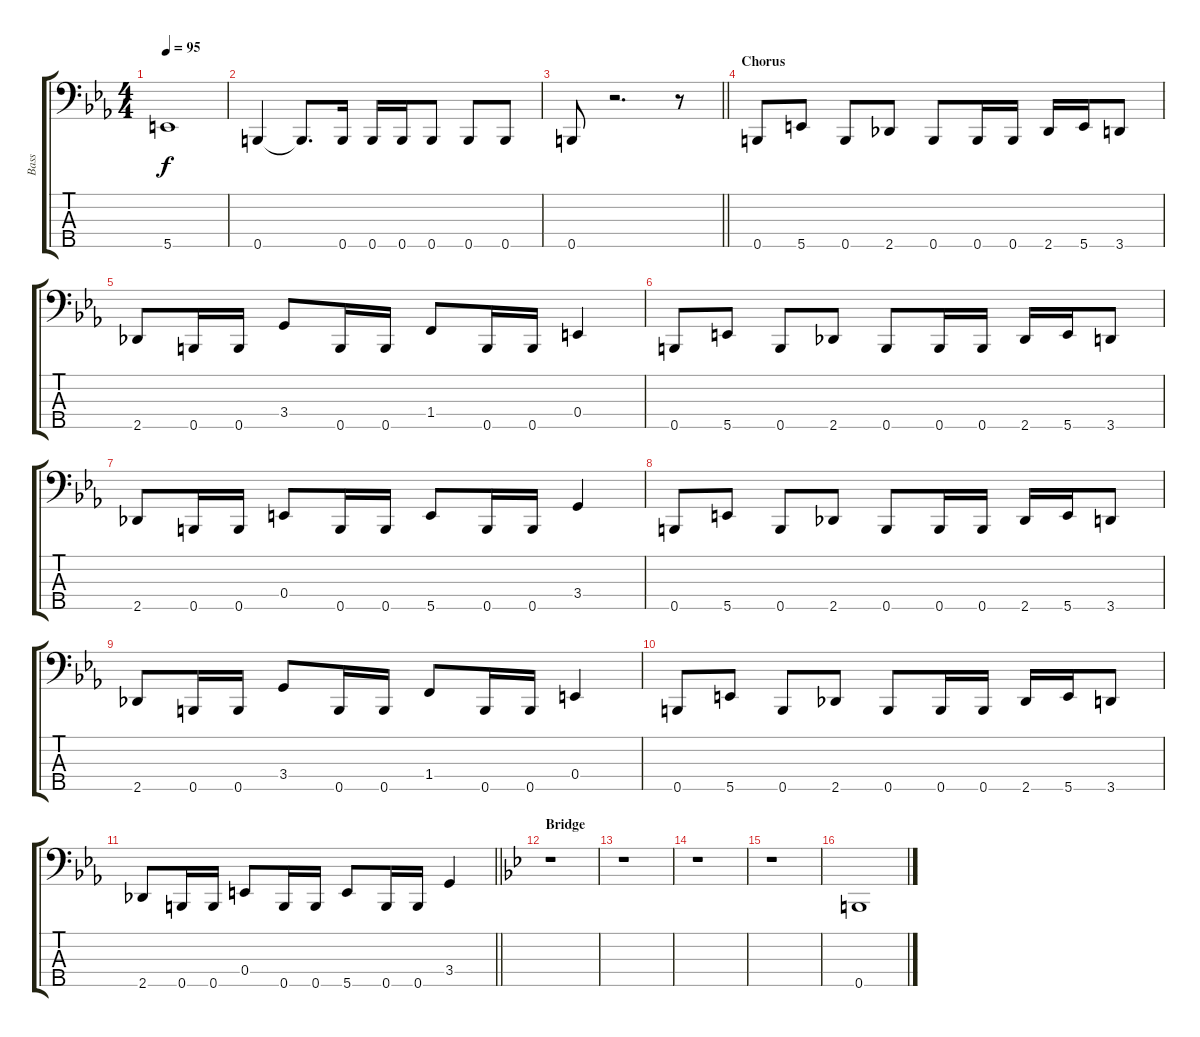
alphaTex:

\track ("Bass" "Bass") {instrument electricbasspick}
\staff {score tabs}
\tuning (G2 D2 A1 E1 B0) {hide}
\ts (4 4)
\tempo 95
\clef f4
\ks cminor
5.5.1{dy f} |
0.5.4 0.5{t}.8{d} 0.5.16 0.5.16 0.5.16 0.5.8 0.5.8 0.5.8 |
\barLineRight lightlight
0.5.8 r.2{d} r.8 |
\section ("" "Chorus")
0.5.8 5.5.8 0.5.8 2.5.8 0.5.8 0.5.16 0.5.16 2.5.16 5.5.16 3.5.8 |
2.5.8 0.5.16 0.5.16 3.4.8 0.5.16 0.5.16 1.4.8 0.5.16 0.5.16 0.4.4 |
0.5.8 5.5.8 0.5.8 2.5.8 0.5.8 0.5.16 0.5.16 2.5.16 5.5.16 3.5.8 |
2.5.8 0.5.16 0.5.16 0.4.8 0.5.16 0.5.16 5.5.8 0.5.16 0.5.16 3.4.4 |
0.5.8 5.5.8 0.5.8 2.5.8 0.5.8 0.5.16 0.5.16 2.5.16 5.5.16 3.5.8 |
2.5.8 0.5.16 0.5.16 3.4.8 0.5.16 0.5.16 1.4.8 0.5.16 0.5.16 0.4.4 |
0.5.8 5.5.8 0.5.8 2.5.8 0.5.8 0.5.16 0.5.16 2.5.16 5.5.16 3.5.8 |
\barLineRight lightlight
2.5.8 0.5.16 0.5.16 0.4.8 0.5.16 0.5.16 5.5.8 0.5.16 0.5.16 3.4.4 |
\section ("" "Bridge")
\ks gminor
r.1 |
r.1 |
r.1 |
r.1 |
0.5.1{volume 9}
